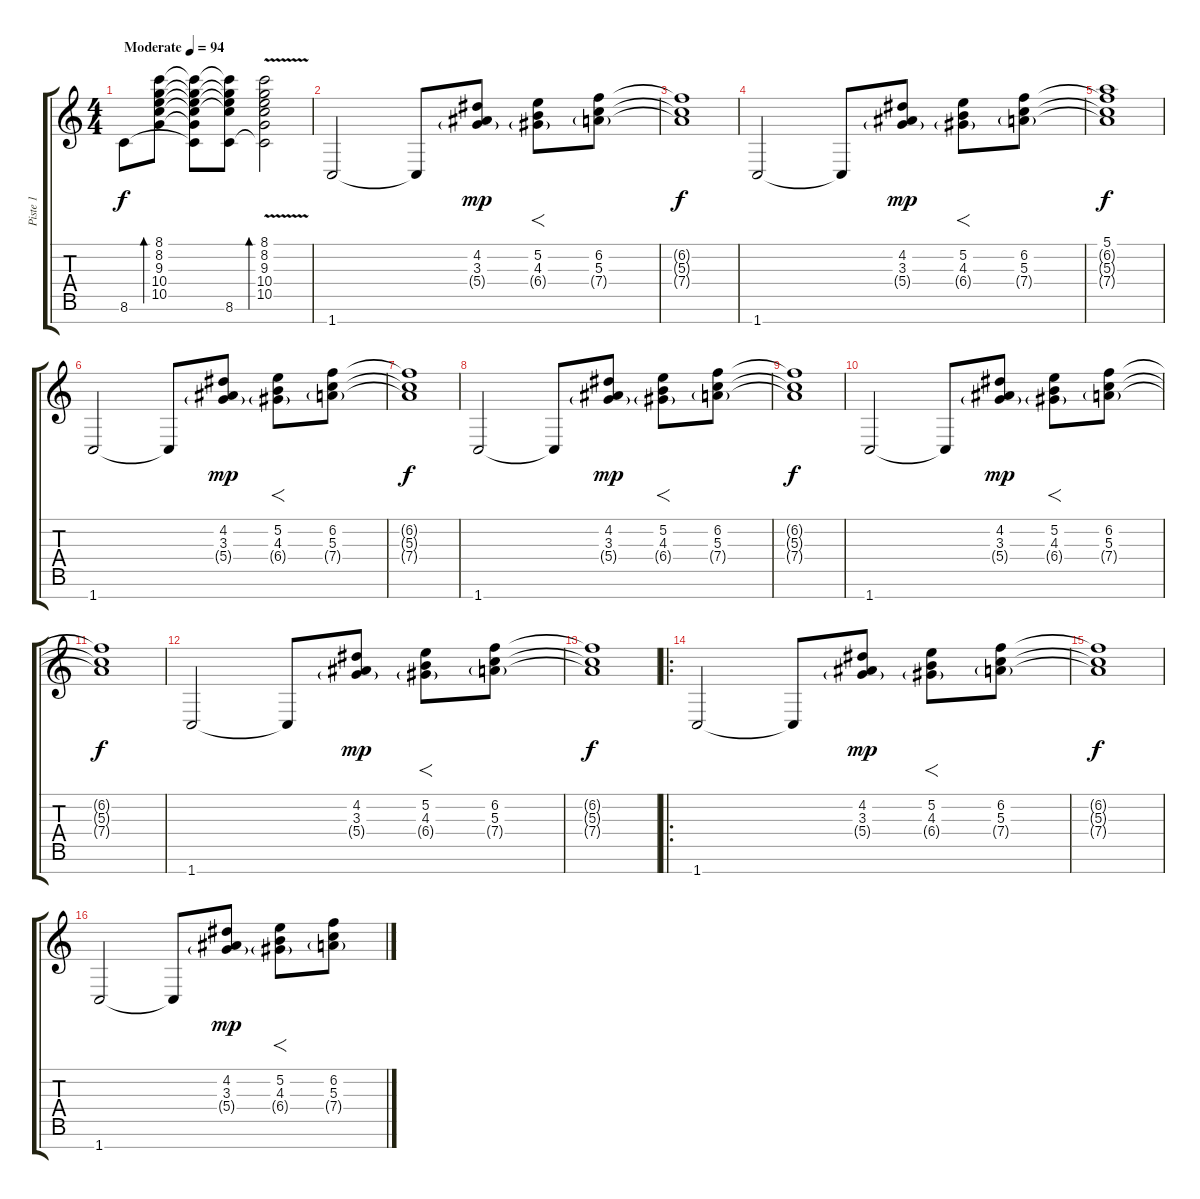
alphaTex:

\track ("Piste 1" "Piste 1") {instrument electricguitarjazz}
\staff {score tabs}
\tuning (E4 B3 G3 D3 A2 E2 B1) {hide}
\ts (4 4)
\tempo (94 "Moderate")
\clef g2
\ks c
8.6.8{dy f instrument electricguitarjazz} (8.1 8.2 9.3 10.4 10.5).8{bd 240} (8.1{t} 8.2{t} 9.3{t} 10.4{t} 10.5{t} 8.6{t}).8 (8.1{t} 8.2{t} 9.3{t} 10.4{t} 8.6).8 (8.1{v} 8.2{v} 9.3{v} 10.4{v} 10.5{v} 8.6{v t}).2{bd 480} |
1.7.2 1.7{t}.8 (4.2 3.3 5.4{g}).8{dy mp} (5.2 4.3 6.4{g}).8{f} (6.2 5.3 7.4{g}).8 |
(6.2{t} 5.3{t} 7.4{t}).1{dy f} |
1.7.2 1.7{t}.8 (4.2 3.3 5.4{g}).8{dy mp} (5.2 4.3 6.4{g}).8{f} (6.2 5.3 7.4{g}).8 |
(5.1 6.2{t} 5.3{t} 7.4{t}).1{dy f} |
1.7.2 1.7{t}.8 (4.2 3.3 5.4{g}).8{dy mp} (5.2 4.3 6.4{g}).8{f} (6.2 5.3 7.4{g}).8 |
(6.2{t} 5.3{t} 7.4{t}).1{dy f} |
1.7.2 1.7{t}.8 (4.2 3.3 5.4{g}).8{dy mp} (5.2 4.3 6.4{g}).8{f} (6.2 5.3 7.4{g}).8 |
(6.2{t} 5.3{t} 7.4{t}).1{dy f} |
1.7.2 1.7{t}.8 (4.2 3.3 5.4{g}).8{dy mp} (5.2 4.3 6.4{g}).8{f} (6.2 5.3 7.4{g}).8 |
(6.2{t} 5.3{t} 7.4{t}).1{dy f} |
1.7.2 1.7{t}.8 (4.2 3.3 5.4{g}).8{dy mp} (5.2 4.3 6.4{g}).8{f} (6.2 5.3 7.4{g}).8 |
(6.2{t} 5.3{t} 7.4{t}).1{dy f} |
\ro
1.7.2 1.7{t}.8 (4.2 3.3 5.4{g}).8{dy mp} (5.2 4.3 6.4{g}).8{f} (6.2 5.3 7.4{g}).8 |
(6.2{t} 5.3{t} 7.4{t}).1{dy f} |
1.7.2 1.7{t}.8 (4.2 3.3 5.4{g}).8{dy mp} (5.2 4.3 6.4{g}).8{f} (6.2 5.3 7.4{g}).8
